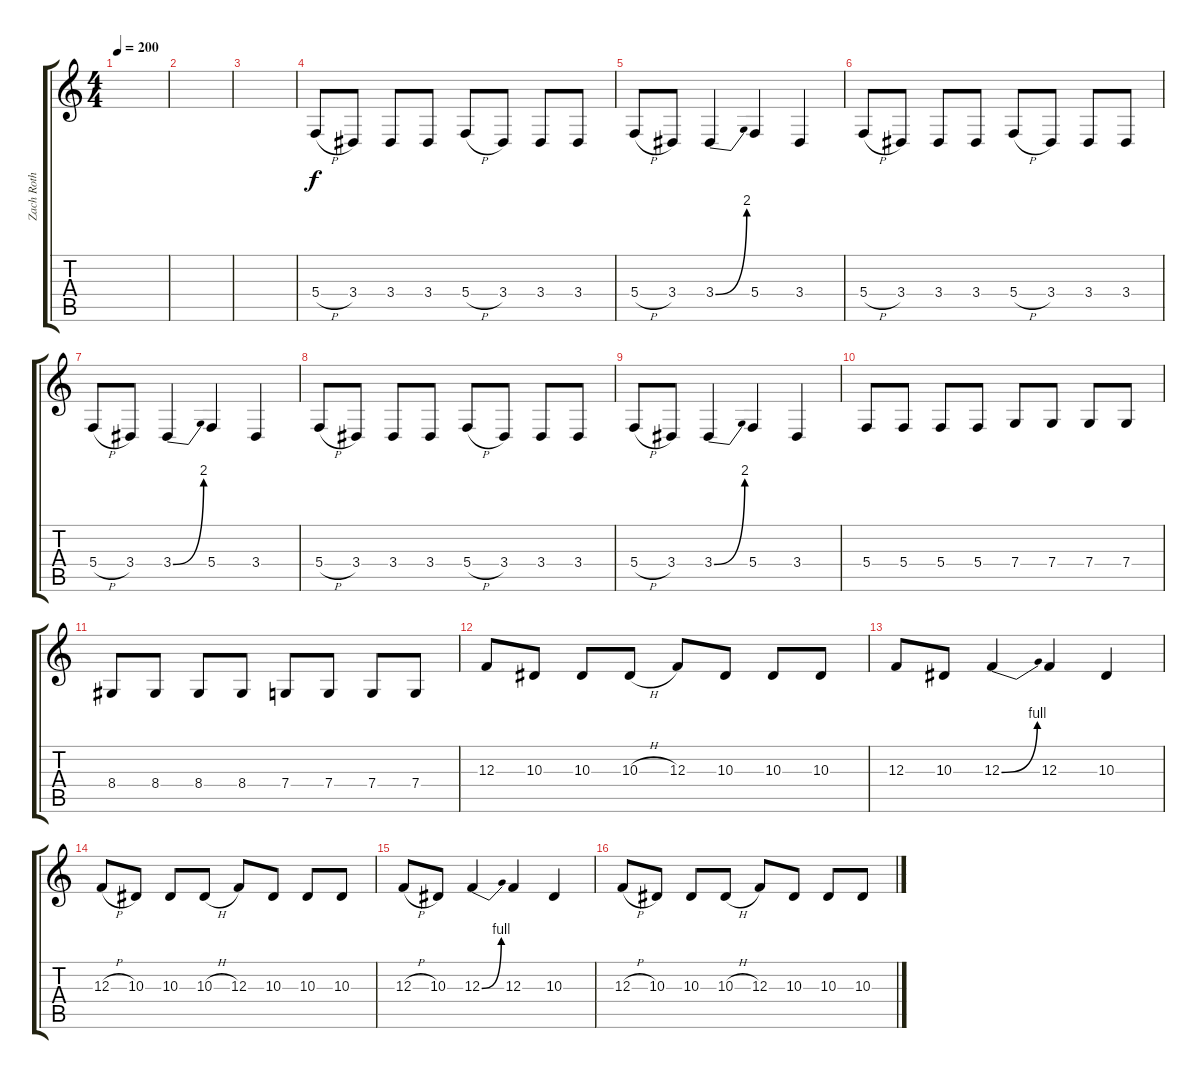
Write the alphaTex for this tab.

\track ("Zach Roth" "Zach Roth") {instrument choiraahs}
\staff {score tabs}
\tuning (D4 A3 F3 C3 G2 C2) {hide}
\ts (4 4)
\tempo 200
\clef g2
\ks c
|
|
|
5.4{h}.8{volume 12 instrument lead1square} 3.4.8 3.4.8 3.4.8 5.4{h}.8 3.4.8 3.4.8 3.4.8 |
5.4{h}.8 3.4.8 3.4{be (bend 0 0 60 8)}.4 5.4.4 3.4.4 |
5.4{h}.8 3.4.8 3.4.8 3.4.8 5.4{h}.8 3.4.8 3.4.8 3.4.8 |
5.4{h}.8 3.4.8 3.4{be (bend 0 0 60 8)}.4 5.4.4 3.4.4 |
5.4{h}.8 3.4.8 3.4.8 3.4.8 5.4{h}.8 3.4.8 3.4.8 3.4.8 |
5.4{h}.8 3.4.8 3.4{be (bend 0 0 60 8)}.4 5.4.4 3.4.4 |
5.4.8 5.4.8 5.4.8 5.4.8 7.4.8 7.4.8 7.4.8 7.4.8 |
8.4.8 8.4.8 8.4.8 8.4.8 7.4.8 7.4.8 7.4.8 7.4.8 |
12.3.8{instrument lead2sawtooth} 10.3.8 10.3.8 10.3{h}.8 12.3.8 10.3.8 10.3.8 10.3.8 |
12.3.8 10.3.8 12.3{be (bend 0 0 60 4)}.4 12.3.4 10.3.4 |
12.3{h}.8 10.3.8 10.3.8 10.3{h}.8 12.3.8 10.3.8 10.3.8 10.3.8 |
12.3{h}.8 10.3.8 12.3{be (bend 0 0 60 4)}.4 12.3.4 10.3.4 |
12.3{h}.8 10.3.8 10.3.8 10.3{h}.8 12.3.8 10.3.8 10.3.8 10.3.8
